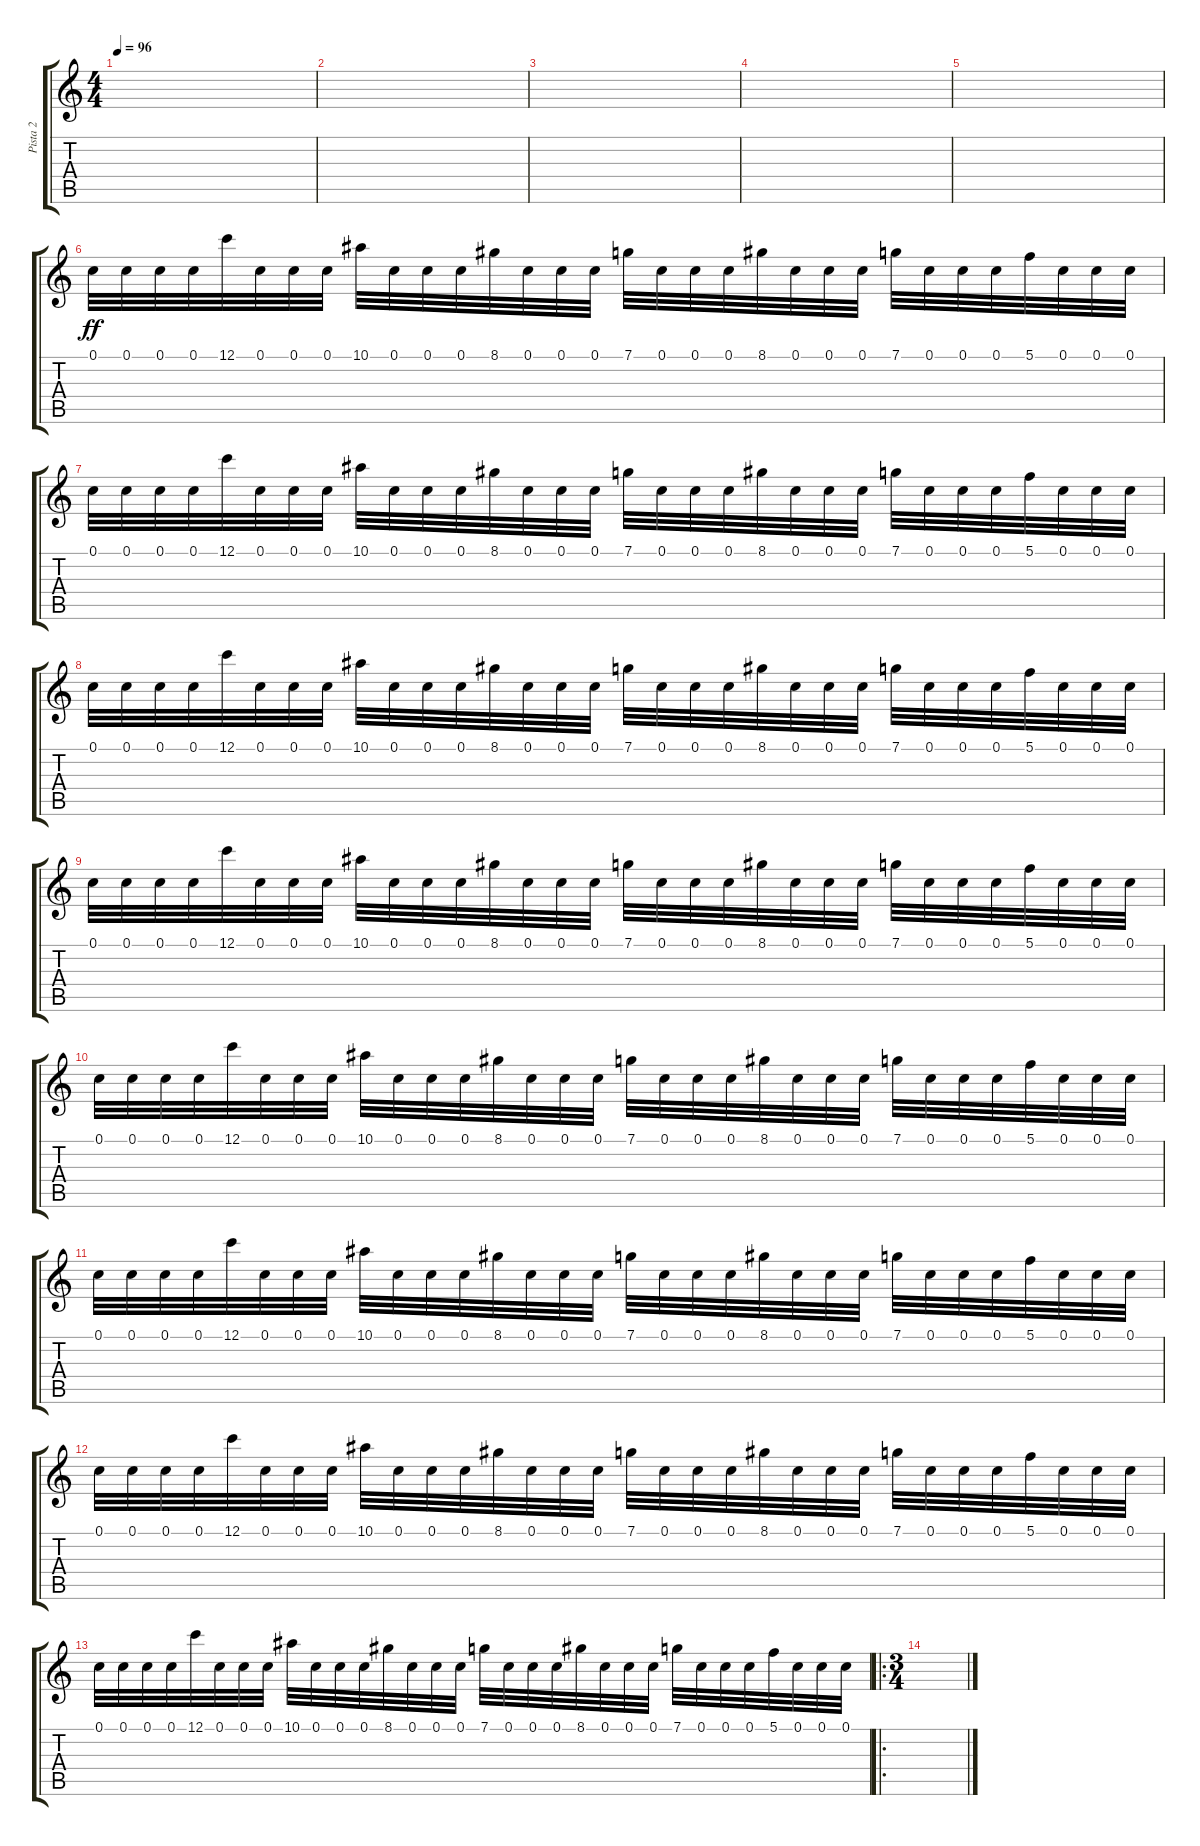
\track ("Pista 2" "Pista 2") {instrument overdrivenguitar}
\staff {score tabs}
\tuning (C4 G3 Eb3 Bb2 F2 C2) {hide}
\ts (4 4)
\tempo 96
\clef g2
\ks c
|
|
|
|
|
0.1.32{dy ff volume 13 instrument distortionguitar} 0.1.32 0.1.32 0.1.32 12.1.32 0.1.32 0.1.32 0.1.32 10.1.32 0.1.32 0.1.32 0.1.32 8.1.32 0.1.32 0.1.32 0.1.32 7.1.32 0.1.32 0.1.32 0.1.32 8.1.32 0.1.32 0.1.32 0.1.32 7.1.32 0.1.32 0.1.32 0.1.32 5.1.32 0.1.32 0.1.32 0.1.32 |
0.1.32 0.1.32 0.1.32 0.1.32 12.1.32 0.1.32 0.1.32 0.1.32 10.1.32 0.1.32 0.1.32 0.1.32 8.1.32 0.1.32 0.1.32 0.1.32 7.1.32 0.1.32 0.1.32 0.1.32 8.1.32 0.1.32 0.1.32 0.1.32 7.1.32 0.1.32 0.1.32 0.1.32 5.1.32 0.1.32 0.1.32 0.1.32 |
0.1.32 0.1.32 0.1.32 0.1.32 12.1.32 0.1.32 0.1.32 0.1.32 10.1.32 0.1.32 0.1.32 0.1.32 8.1.32 0.1.32 0.1.32 0.1.32 7.1.32 0.1.32 0.1.32 0.1.32 8.1.32 0.1.32 0.1.32 0.1.32 7.1.32 0.1.32 0.1.32 0.1.32 5.1.32 0.1.32 0.1.32 0.1.32 |
0.1.32 0.1.32 0.1.32 0.1.32 12.1.32 0.1.32 0.1.32 0.1.32 10.1.32 0.1.32 0.1.32 0.1.32 8.1.32 0.1.32 0.1.32 0.1.32 7.1.32 0.1.32 0.1.32 0.1.32 8.1.32 0.1.32 0.1.32 0.1.32 7.1.32 0.1.32 0.1.32 0.1.32 5.1.32 0.1.32 0.1.32 0.1.32 |
0.1.32 0.1.32 0.1.32 0.1.32 12.1.32 0.1.32 0.1.32 0.1.32 10.1.32 0.1.32 0.1.32 0.1.32 8.1.32 0.1.32 0.1.32 0.1.32 7.1.32 0.1.32 0.1.32 0.1.32 8.1.32 0.1.32 0.1.32 0.1.32 7.1.32 0.1.32 0.1.32 0.1.32 5.1.32 0.1.32 0.1.32 0.1.32 |
0.1.32 0.1.32 0.1.32 0.1.32 12.1.32 0.1.32 0.1.32 0.1.32 10.1.32 0.1.32 0.1.32 0.1.32 8.1.32 0.1.32 0.1.32 0.1.32 7.1.32 0.1.32 0.1.32 0.1.32 8.1.32 0.1.32 0.1.32 0.1.32 7.1.32 0.1.32 0.1.32 0.1.32 5.1.32 0.1.32 0.1.32 0.1.32 |
0.1.32 0.1.32 0.1.32 0.1.32 12.1.32 0.1.32 0.1.32 0.1.32 10.1.32 0.1.32 0.1.32 0.1.32 8.1.32 0.1.32 0.1.32 0.1.32 7.1.32 0.1.32 0.1.32 0.1.32 8.1.32 0.1.32 0.1.32 0.1.32 7.1.32 0.1.32 0.1.32 0.1.32 5.1.32 0.1.32 0.1.32 0.1.32 |
0.1.32 0.1.32 0.1.32 0.1.32 12.1.32 0.1.32 0.1.32 0.1.32 10.1.32 0.1.32 0.1.32 0.1.32 8.1.32 0.1.32 0.1.32 0.1.32 7.1.32 0.1.32 0.1.32 0.1.32 8.1.32 0.1.32 0.1.32 0.1.32 7.1.32 0.1.32 0.1.32 0.1.32 5.1.32 0.1.32 0.1.32 0.1.32 |
\ro
\ts (3 4)
